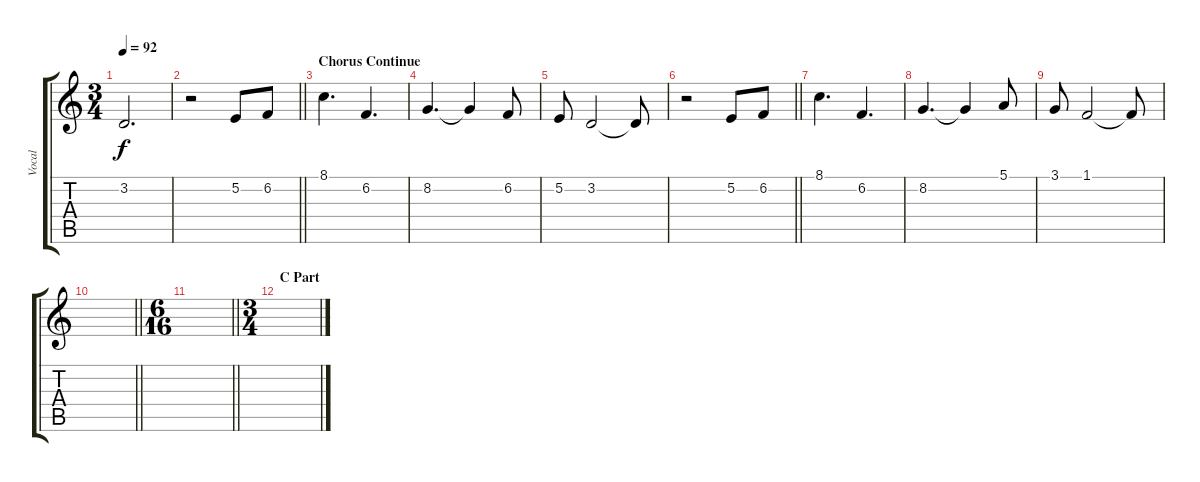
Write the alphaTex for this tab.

\track ("Vocal" "Vocal") {instrument violin}
\staff {score tabs}
\tuning (E4 B3 G3 D3 A2 D2) {hide}
\ts (3 4)
\tempo 92
\clef g2
\ks c
3.2.2{d dy f} |
\barLineRight lightlight
r.2 5.2.8 6.2.8 |
\section ("" "Chorus Continue")
8.1.4{d} 6.2.4{d} |
8.2.4{d} 8.2{t}.4 6.2.8 |
5.2.8 3.2.2 3.2{t}.8 |
\barLineRight lightlight
r.2 5.2.8 6.2.8 |
8.1.4{d} 6.2.4{d} |
8.2.4{d} 8.2{t}.4 5.1.8 |
3.1.8 1.1.2 1.1{t}.8 |
\barLineRight lightlight
|
\ts (6 16)
\barLineRight lightlight
|
\ts (3 4)
\section ("" "C Part ")
